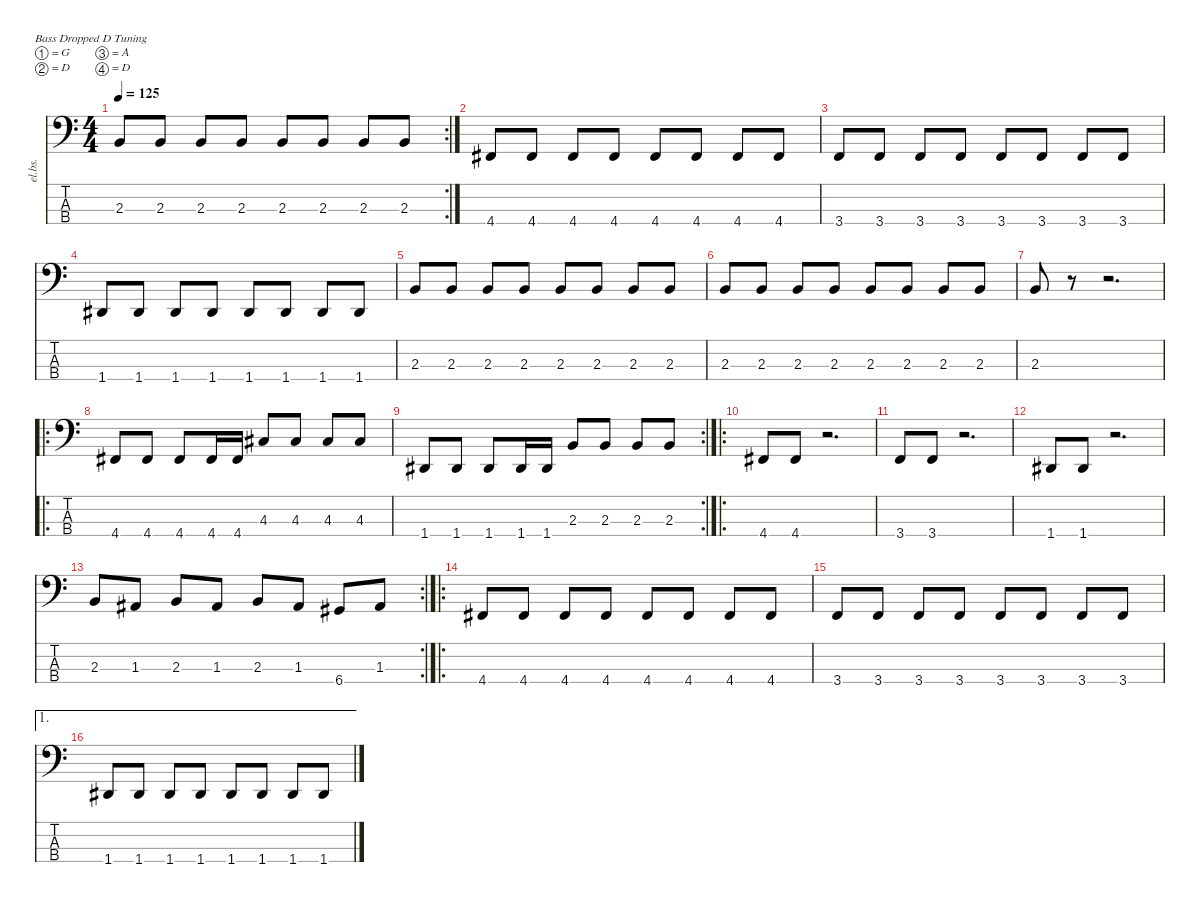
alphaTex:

\defaultSystemsLayout 4
\hideDynamics
\bracketExtendMode nobrackets
\otherSystemsTrackNameOrientation horizontal
\track ("Piste 3" "el.bs.") {instrument electricbassfinger}
\staff {score tabs}
\tuning (G2 D2 A1 D1)
\rc 2
\ts (4 4)
\tempo 125
\clef f4
\ks c
2.3.8{dy f} 2.3.8 2.3.8 2.3.8 2.3.8 2.3.8 2.3.8 2.3.8 |
4.4{acc #}.8 4.4{acc #}.8 4.4{acc #}.8 4.4{acc #}.8 4.4{acc #}.8 4.4{acc #}.8 4.4{acc #}.8 4.4{acc #}.8 |
3.4.8 3.4.8 3.4.8 3.4.8 3.4.8 3.4.8 3.4.8 3.4.8 |
1.4{acc #}.8 1.4{acc #}.8 1.4{acc #}.8 1.4{acc #}.8 1.4{acc #}.8 1.4{acc #}.8 1.4{acc #}.8 1.4{acc #}.8 |
2.3.8 2.3.8 2.3.8 2.3.8 2.3.8 2.3.8 2.3.8 2.3.8 |
2.3.8 2.3.8 2.3.8 2.3.8 2.3.8 2.3.8 2.3.8 2.3.8 |
2.3.8 r.8 r.2{d} |
\ro
4.4{acc #}.8 4.4{acc #}.8 4.4{acc #}.8 4.4{acc #}.16 4.4{acc #}.16 4.3{acc #}.8 4.3{acc #}.8 4.3{acc #}.8 4.3{acc #}.8 |
\rc 2
1.4{acc #}.8 1.4{acc #}.8 1.4{acc #}.8 1.4{acc #}.16 1.4{acc #}.16 2.3.8 2.3.8 2.3.8 2.3.8 |
\ro
4.4{acc #}.8 4.4{acc #}.8 r.2{d} |
3.4.8 3.4.8 r.2{d} |
1.4{acc #}.8 1.4{acc #}.8 r.2{d} |
\rc 2
2.3.8 1.3{acc #}.8 2.3.8 1.3{acc #}.8 2.3.8 1.3{acc #}.8 6.4{acc #}.8 1.3{acc #}.8 |
\ro
4.4{acc #}.8 4.4{acc #}.8 4.4{acc #}.8 4.4{acc #}.8 4.4{acc #}.8 4.4{acc #}.8 4.4{acc #}.8 4.4{acc #}.8 |
3.4.8 3.4.8 3.4.8 3.4.8 3.4.8 3.4.8 3.4.8 3.4.8 |
\ae 1
1.4{acc #}.8 1.4{acc #}.8 1.4{acc #}.8 1.4{acc #}.8 1.4{acc #}.8 1.4{acc #}.8 1.4{acc #}.8 1.4{acc #}.8
